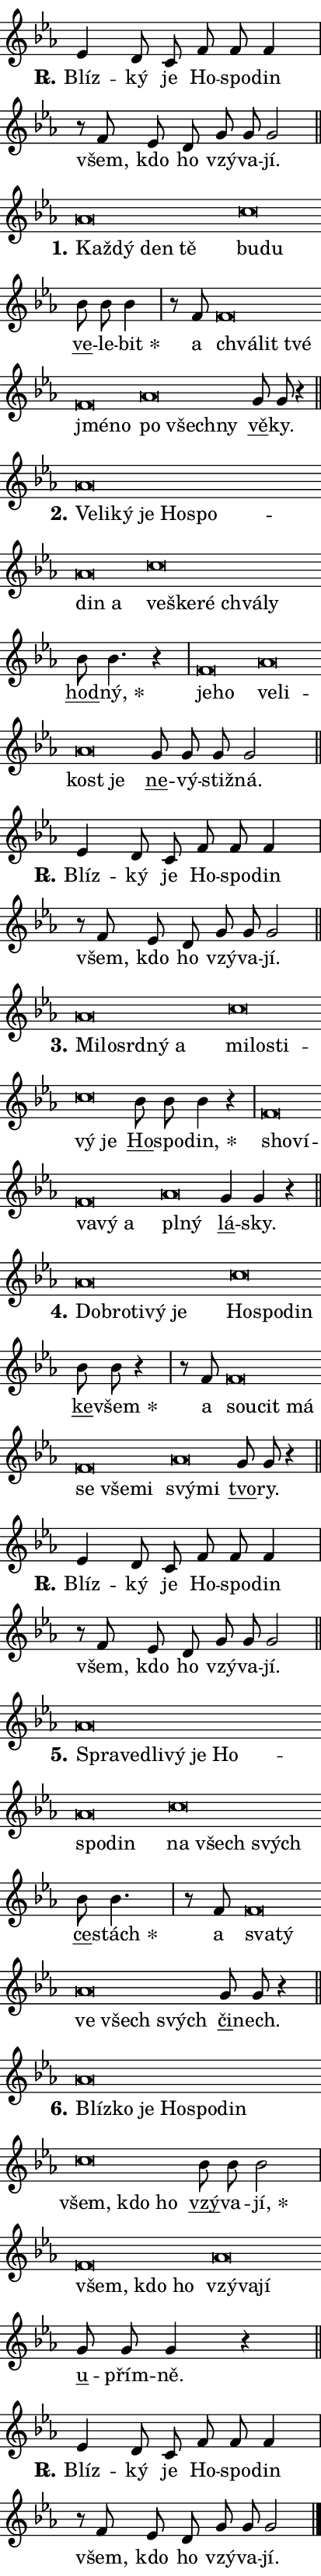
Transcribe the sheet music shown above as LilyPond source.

\version "2.22.1"
\header { tagline = "" }
\paper {
  indent = 0\cm
  top-margin = 0\cm
  right-margin = 0\cm
  bottom-margin = 0\cm
  left-margin = 0\cm
  paper-width = 7\cm
  page-breaking = #ly:one-page-breaking
  system-system-spacing.basic-distance = #11
  score-system-spacing.basic-distance = #11
  ragged-last = ##f
}


%% Author: Thomas Morley
%% https://lists.gnu.org/archive/html/lilypond-user/2020-05/msg00002.html
#(define (line-position grob)
"Returns position of @var[grob} in current system:
   @code{'start}, if at first time-step
   @code{'end}, if at last time-step
   @code{'middle} otherwise
"
  (let* ((col (ly:item-get-column grob))
         (ln (ly:grob-object col 'left-neighbor))
         (rn (ly:grob-object col 'right-neighbor))
         (col-to-check-left (if (ly:grob? ln) ln col))
         (col-to-check-right (if (ly:grob? rn) rn col))
         (break-dir-left
           (and
             (ly:grob-property col-to-check-left 'non-musical #f)
             (ly:item-break-dir col-to-check-left)))
         (break-dir-right
           (and
             (ly:grob-property col-to-check-right 'non-musical #f)
             (ly:item-break-dir col-to-check-right))))
        (cond ((eqv? 1 break-dir-left) 'start)
              ((eqv? -1 break-dir-right) 'end)
              (else 'middle))))

#(define (tranparent-at-line-position vctor)
  (lambda (grob)
  "Relying on @code{line-position} select the relevant enry from @var{vctor}.
Used to determine transparency,"
    (case (line-position grob)
      ((end) (not (vector-ref vctor 0)))
      ((middle) (not (vector-ref vctor 1)))
      ((start) (not (vector-ref vctor 2))))))

noteHeadBreakVisibility =
#(define-music-function (break-visibility)(vector?)
"Makes @code{NoteHead}s transparent relying on @var{break-visibility}"
#{
  \override NoteHead.transparent =
    #(tranparent-at-line-position break-visibility)
#})

#(define delete-ledgers-for-transparent-note-heads
  (lambda (grob)
    "Reads whether a @code{NoteHead} is transparent.
If so this @code{NoteHead} is removed from @code{'note-heads} from
@var{grob}, which is supposed to be @code{LedgerLineSpanner}.
As a result ledgers are not printed for this @code{NoteHead}"
    (let* ((nhds-array (ly:grob-object grob 'note-heads))
           (nhds-list
             (if (ly:grob-array? nhds-array)
                 (ly:grob-array->list nhds-array)
                 '()))
           ;; Relies on the transparent-property being done before
           ;; Staff.LedgerLineSpanner.after-line-breaking is executed.
           ;; This is fragile ...
           (to-keep
             (remove
               (lambda (nhd)
                 (ly:grob-property nhd 'transparent #f))
               nhds-list)))
      ;; TODO find a better method to iterate over grob-arrays, similiar
      ;; to filter/remove etc for lists
      ;; For now rebuilt from scratch
      (set! (ly:grob-object grob 'note-heads)  '())
      (for-each
        (lambda (nhd)
          (ly:pointer-group-interface::add-grob grob 'note-heads nhd))
        to-keep))))

hideNotes = {
  \noteHeadBreakVisibility #begin-of-line-visible
}
unHideNotes = {
  \noteHeadBreakVisibility #all-visible
}

% work-around for resetting accidentals
% https://lilypond.org/doc/v2.23/Documentation/notation/displaying-rhythms#unmetered-music
cadenzaMeasure = {
  \cadenzaOff
  \partial 1024 s1024
  \cadenzaOn
}

#(define-markup-command (accent layout props text) (markup?)
  "Underline accented syllable"
  (interpret-markup layout props
    #{\markup \override #'(offset . 4.3) \underline { #text }#}))

responsum = \markup \concat {
  "R" \hspace #-1.05 \path #0.1 #'((moveto 0 0.07) (lineto 0.9 0.8)) \hspace #0.05 "."
}

\layout {
    \context {
        \Staff
        \remove "Time_signature_engraver"
        \override LedgerLineSpanner.after-line-breaking = #delete-ledgers-for-transparent-note-heads
    }
    \context {
        \Voice {
            \override NoteHead.output-attributes = #'((class . "notehead"))
            \override Hairpin.height = #0.55
        }
    }
    \context {
        \Lyrics {
            \override StanzaNumber.output-attributes = #'((class . "stanzanumber"))
            \override LyricSpace.minimum-distance = #0.9
            \override LyricText.font-name = #"TeX Gyre Schola"
            \override LyricText.font-size = 1
            \override StanzaNumber.font-name = #"TeX Gyre Schola Bold"
            \override StanzaNumber.font-size = 1
        }
    }
}

% magnetic-lyrics.ily
%
%   written by
%     Jean Abou Samra <jean@abou-samra.fr>
%     Werner Lemberg <wl@gnu.org>
%
%   adapted by
%     Jiri Hon <jiri.hon@gmail.com>
%
% Version 2022-Apr-15

% https://www.mail-archive.com/lilypond-user@gnu.org/msg149350.html

#(define (Left_hyphen_pointer_engraver context)
   "Collect syllable-hyphen-syllable occurrences in lyrics and store
them in properties.  This engraver only looks to the left.  For
example, if the lyrics input is @code{foo -- bar}, it does the
following.

@itemize @bullet
@item
Set the @code{text} property of the @code{LyricHyphen} grob between
@q{foo} and @q{bar} to @code{foo}.

@item
Set the @code{left-hyphen} property of the @code{LyricText} grob with
text @q{foo} to the @code{LyricHyphen} grob between @q{foo} and
@q{bar}.
@end itemize

Use this auxiliary engraver in combination with the
@code{lyric-@/text::@/apply-@/magnetic-@/offset!} hook."
   (let ((hyphen #f)
         (text #f))
     (make-engraver
      (acknowledgers
       ((lyric-syllable-interface engraver grob source-engraver)
        (set! text grob)))
      (end-acknowledgers
       ((lyric-hyphen-interface engraver grob source-engraver)
        ;(when (not (grob::has-interface grob 'lyric-space-interface))
          (set! hyphen grob)));)
      ((stop-translation-timestep engraver)
       (when (and text hyphen)
         (ly:grob-set-object! text 'left-hyphen hyphen))
       (set! text #f)
       (set! hyphen #f)))))

#(define (lyric-text::apply-magnetic-offset! grob)
   "If the space between two syllables is less than the value in
property @code{LyricText@/.details@/.squash-threshold}, move the right
syllable to the left so that it gets concatenated with the left
syllable.

Use this function as a hook for
@code{LyricText@/.after-@/line-@/breaking} if the
@code{Left_@/hyphen_@/pointer_@/engraver} is active."
   (let ((hyphen (ly:grob-object grob 'left-hyphen #f)))
     (when hyphen
       (let ((left-text (ly:spanner-bound hyphen LEFT)))
         (when (grob::has-interface left-text 'lyric-syllable-interface)
           (let* ((common (ly:grob-common-refpoint grob left-text X))
                  (this-x-ext (ly:grob-extent grob common X))
                  (left-x-ext
                   (begin
                     ;; Trigger magnetism for left-text.
                     (ly:grob-property left-text 'after-line-breaking)
                     (ly:grob-extent left-text common X)))
                  ;; `delta` is the gap width between two syllables.
                  (delta (- (interval-start this-x-ext)
                            (interval-end left-x-ext)))
                  (details (ly:grob-property grob 'details))
                  (threshold (assoc-get 'squash-threshold details 0.2)))
             (when (< delta threshold)
               (let* (;; We have to manipulate the input text so that
                      ;; ligatures crossing syllable boundaries are not
                      ;; disabled.  For languages based on the Latin
                      ;; script this is essentially a beautification.
                      ;; However, for non-Western scripts it can be a
                      ;; necessity.
                      (lt (ly:grob-property left-text 'text))
                      (rt (ly:grob-property grob 'text))
                      (is-space (grob::has-interface hyphen 'lyric-space-interface))
                      (space (if is-space " " ""))
                      (space-markup (grob-interpret-markup grob " "))
                      (space-size (interval-length (ly:stencil-extent space-markup X)))
                      (extra-delta (if is-space space-size 0))
                      ;; Append new syllable.
                      (ltrt-space (if (and (string? lt) (string? rt))
                                (string-append lt space rt)
                                (make-concat-markup (list lt space rt))))
                      ;; Right-align `ltrt` to the right side.
                      (ltrt-space-markup (grob-interpret-markup
                               grob
                               (make-translate-markup
                                (cons (interval-length this-x-ext) 0)
                                (make-right-align-markup ltrt-space)))))
                 (begin
                   ;; Don't print `left-text`.
                   (ly:grob-set-property! left-text 'stencil #f)
                   ;; Set text and stencil (which holds all collected
                   ;; syllables so far) and shift it to the left.
                   (ly:grob-set-property! grob 'text ltrt-space)
                   (ly:grob-set-property! grob 'stencil ltrt-space-markup)
                   (ly:grob-translate-axis! grob (- (- delta extra-delta)) X))))))))))


#(define (lyric-hyphen::displace-bounds-first grob)
   ;; Make very sure this callback isn't triggered too early.
   (let ((left (ly:spanner-bound grob LEFT))
         (right (ly:spanner-bound grob RIGHT)))
     (ly:grob-property left 'after-line-breaking)
     (ly:grob-property right 'after-line-breaking)
     (ly:lyric-hyphen::print grob)))

squashThreshold = #0.4

\layout {
  \context {
    \Lyrics
    \consists #Left_hyphen_pointer_engraver
    \override LyricText.after-line-breaking =
      #lyric-text::apply-magnetic-offset!
    \override LyricHyphen.stencil = #lyric-hyphen::displace-bounds-first
    \override LyricText.details.squash-threshold = \squashThreshold
    \override LyricHyphen.minimum-distance = 0
    \override LyricHyphen.minimum-length = \squashThreshold
  }
}

squash = \override LyricText.details.squash-threshold = 9999
unSquash = \override LyricText.details.squash-threshold = \squashThreshold

left = \override LyricText.self-alignment-X = #LEFT
unLeft = \revert LyricText.self-alignment-X

starOffset = #(lambda (grob) 
                (let ((x_offset (ly:self-alignment-interface::aligned-on-x-parent grob)))
                  (if (= x_offset 0) 0 (+ x_offset 1.2))))

star = #(define-music-function (syllable)(string?)
"Append star separator at the end of a syllable"
#{
  \once \override LyricText.X-offset = #starOffset
  \lyricmode { \markup {
    #syllable
    \override #'((font-name . "TeX Gyre Schola Bold")) \hspace #0.2 \lower #0.65 \larger "*"
  } }
#})

starAccent = #(define-music-function (syllable)(string?)
"Append star separator at the end of a syllable and make accent"
#{
  \once \override LyricText.X-offset = #starOffset
  \lyricmode { \markup {
    \accent #syllable
    \override #'((font-name . "TeX Gyre Schola Bold")) \hspace #0.2 \lower #0.65 \larger "*"
  } }
#})

breath = #(define-music-function (syllable)(string?)
"Append breathing indicator at the end of a syllable"
#{
  \lyricmode { \markup { #syllable "+" } }
#})

optionalBreath = #(define-music-function (syllable)(string?)
"Append optional breathing indicator at the end of a syllable"
#{
  \lyricmode { \markup { #syllable "(+)" } }
#})


\score {
    <<
        \new Voice = "melody" { \cadenzaOn \key es \major \relative { es'4 d8 c f f f4 \cadenzaMeasure \bar "|" r8 f es d \bar "" g g g2 \cadenzaMeasure \bar "||" \break }
\relative { as'\breve*1/16 \hideNotes \breve*1/16 \bar "" \breve*1/16 \breve*1/16 \bar "" \unHideNotes c\breve*1/16 \hideNotes \breve*1/16 \bar "" \unHideNotes \bar "" bes8 bes bes4 \cadenzaMeasure \bar "|" r8 f8 f\breve*1/16 \hideNotes \breve*1/16 \bar "" \breve*1/16 \bar "" \breve*1/16 \breve*1/16 \bar "" \unHideNotes as\breve*1/16 \hideNotes \breve*1/16 \breve*1/16 \bar "" \unHideNotes \bar "" g8 g r4 \cadenzaMeasure \bar "||" \break }
\relative { as'\breve*1/16 \hideNotes \breve*1/16 \bar "" \breve*1/16 \bar "" \breve*1/16 \bar "" \breve*1/16 \bar "" \breve*1/16 \bar "" \breve*1/16 \breve*1/16 \bar "" \unHideNotes c\breve*1/16 \hideNotes \breve*1/16 \bar "" \breve*1/16 \bar "" \breve*1/16 \breve*1/16 \bar "" \unHideNotes \bar "" bes8 bes4. r4 \cadenzaMeasure \bar "|" f\breve*1/16 \hideNotes \breve*1/16 \bar "" \unHideNotes as\breve*1/16 \hideNotes \breve*1/16 \bar "" \breve*1/16 \breve*1/16 \bar "" \unHideNotes \bar "" g8 g g g2 \cadenzaMeasure \bar "||" \break }
\relative { es'4 d8 c f f f4 \cadenzaMeasure \bar "|" r8 f es d \bar "" g g g2 \cadenzaMeasure \bar "||" \break }
\relative { as'\breve*1/16 \hideNotes \breve*1/16 \bar "" \breve*1/16 \bar "" \breve*1/16 \breve*1/16 \bar "" \unHideNotes c\breve*1/16 \hideNotes \breve*1/16 \bar "" \breve*1/16 \bar "" \breve*1/16 \breve*1/16 \bar "" \unHideNotes \bar "" bes8 bes bes4 r \cadenzaMeasure \bar "|" f\breve*1/16 \hideNotes \breve*1/16 \bar "" \breve*1/16 \bar "" \breve*1/16 \breve*1/16 \bar "" \unHideNotes as\breve*1/16 \hideNotes \breve*1/16 \bar "" \unHideNotes \bar "" g4 g r \cadenzaMeasure \bar "||" \break }
\relative { as'\breve*1/16 \hideNotes \breve*1/16 \bar "" \breve*1/16 \bar "" \breve*1/16 \breve*1/16 \bar "" \unHideNotes c\breve*1/16 \hideNotes \breve*1/16 \breve*1/16 \bar "" \unHideNotes \bar "" bes8 bes r4 \cadenzaMeasure \bar "|" r8 f8 f\breve*1/16 \hideNotes \breve*1/16 \bar "" \breve*1/16 \bar "" \breve*1/16 \bar "" \breve*1/16 \breve*1/16 \bar "" \unHideNotes as\breve*1/16 \hideNotes \breve*1/16 \bar "" \unHideNotes \bar "" g8 g r4 \cadenzaMeasure \bar "||" \break }
\relative { es'4 d8 c f f f4 \cadenzaMeasure \bar "|" r8 f es d \bar "" g g g2 \cadenzaMeasure \bar "||" \break }
\relative { as'\breve*1/16 \hideNotes \breve*1/16 \bar "" \breve*1/16 \bar "" \breve*1/16 \bar "" \breve*1/16 \bar "" \breve*1/16 \bar "" \breve*1/16 \breve*1/16 \bar "" \unHideNotes c\breve*1/16 \hideNotes \breve*1/16 \breve*1/16 \bar "" \unHideNotes \bar "" bes8 bes4. \cadenzaMeasure \bar "|" r8 f8 f\breve*1/16 \hideNotes \breve*1/16 \bar "" \unHideNotes as\breve*1/16 \hideNotes \breve*1/16 \breve*1/16 \bar "" \unHideNotes \bar "" g8 g r4 \cadenzaMeasure \bar "||" \break }
\relative { as'\breve*1/16 \hideNotes \breve*1/16 \bar "" \breve*1/16 \bar "" \breve*1/16 \bar "" \breve*1/16 \breve*1/16 \bar "" \unHideNotes c\breve*1/16 \hideNotes \breve*1/16 \breve*1/16 \bar "" \unHideNotes \bar "" bes8 bes bes2 \cadenzaMeasure \bar "|" f\breve*1/16 \hideNotes \breve*1/16 \breve*1/16 \bar "" \unHideNotes as\breve*1/16 \hideNotes \breve*1/16 \breve*1/16 \bar "" \unHideNotes \bar "" g8 g g4 r \cadenzaMeasure \bar "||" \break }
\relative { es'4 d8 c f f f4 \cadenzaMeasure \bar "|" r8 f es d \bar "" g g g2 \cadenzaMeasure \bar "||" \break } \bar "|." }
        \new Lyrics \lyricsto "melody" { \lyricmode { \set stanza = \responsum
Blíz -- ký je Ho -- spo -- din všem, kdo ho vzý -- va -- jí.
\set stanza = "1."
\left Kaž -- \squash dý den tě \left \unLeft \unSquash bu -- \squash du \unLeft \unSquash \markup \accent ve -- le -- \star bit a \left chvá -- \squash lit tvé jmé -- no \left \unLeft \unSquash po \squash všech -- ny \unLeft \unSquash \markup \accent vě -- ky.
\set stanza = "2."
\left Ve -- \squash li -- ký je Ho -- spo -- din a \left \unLeft \unSquash ve -- \squash ške -- ré chvá -- ly \unLeft \unSquash \markup \accent hod -- \star ný, \left je -- \squash ho \left \unLeft \unSquash ve -- \squash li -- kost je \unLeft \unSquash \markup \accent ne -- vý -- stiž -- ná.
\set stanza = \responsum
Blíz -- ký je Ho -- spo -- din všem, kdo ho vzý -- va -- jí.
\set stanza = "3."
\left Mi -- \squash lo -- srd -- ný a \left \unLeft \unSquash mi -- \squash lo -- sti -- vý je \unLeft \unSquash \markup \accent Ho -- spo -- \star din, \left sho -- \squash ví -- va -- vý a \left \unLeft \unSquash pl -- \squash ný \unLeft \unSquash \markup \accent lá -- sky.
\set stanza = "4."
\left Dob -- \squash ro -- ti -- vý je \left \unLeft \unSquash Ho -- \squash spo -- din \unLeft \unSquash \markup \accent ke -- \star všem a \left sou -- \squash cit má se vše -- mi \left \unLeft \unSquash svý -- \squash mi \unLeft \unSquash \markup \accent tvo -- ry.
\set stanza = \responsum
Blíz -- ký je Ho -- spo -- din všem, kdo ho vzý -- va -- jí.
\set stanza = "5."
\left Spra -- \squash ve -- dli -- vý je Ho -- spo -- din \left \unLeft \unSquash na \squash všech svých \unLeft \unSquash \markup \accent ce -- \star stách a \left sva -- \squash tý \left \unLeft \unSquash ve \squash všech svých \unLeft \unSquash \markup \accent či -- nech.
\set stanza = "6."
\left Blíz -- \squash ko je Ho -- spo -- din \left \unLeft \unSquash všem, \squash kdo ho \unLeft \unSquash \markup \accent vzý -- va -- \star jí, \left všem, \squash kdo ho \left \unLeft \unSquash vzý -- \squash va -- jí \unLeft \unSquash \markup \accent u -- přím -- ně.
\set stanza = \responsum
Blíz -- ký je Ho -- spo -- din všem, kdo ho vzý -- va -- jí. } }
    >>
    \layout {}
}
